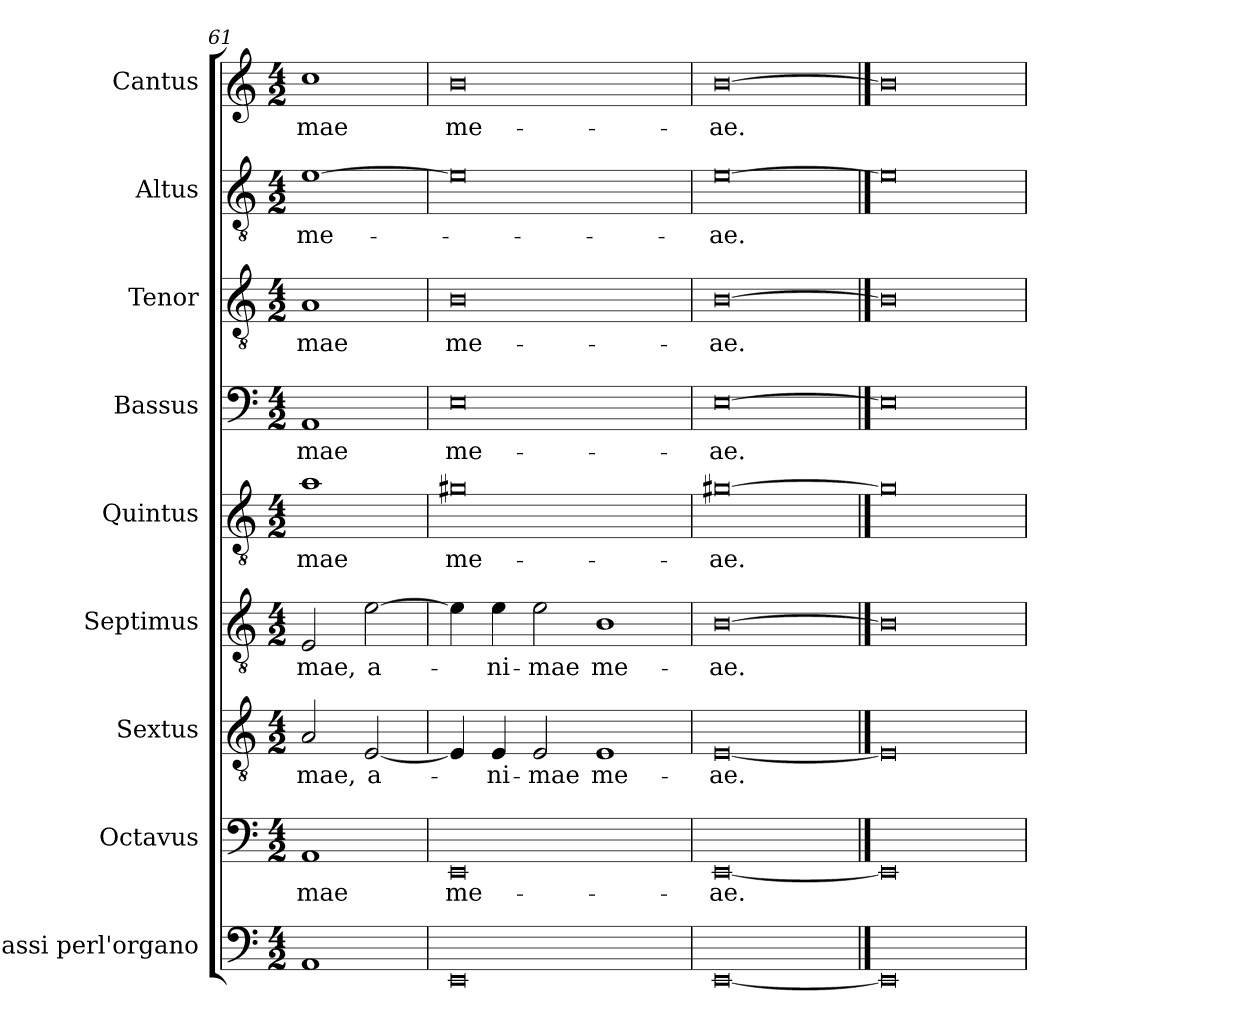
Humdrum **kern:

**kern	**kern	**text	**kern	**text	**kern	**text	**kern	**text	**kern	**text	**kern	**text	**kern	**text	**kern	**text
*part9	*part8	*part8	*part7	*part7	*part6	*part6	*part5	*part5	*part4	*part4	*part3	*part3	*part2	*part2	*part1	*part1
*staff9	*staff8	*staff8	*staff7	*staff7	*staff6	*staff6	*staff5	*staff5	*staff4	*staff4	*staff3	*staff3	*staff2	*staff2	*staff1	*staff1
*I"Bassi perl'organo	*I"Octavus	*	*I"Sextus	*	*I"Septimus	*	*I"Quintus	*	*I"Bassus	*	*I"Tenor	*	*I"Altus	*	*I"Cantus	*
*	*	*	*	*	*	*	*	*	*I'B.	*	*I'T.	*	*I'A.	*	*I'C.	*
*clefF4	*clefF4	*	*clefGv2	*	*clefGv2	*	*clefGv2	*	*clefF4	*	*clefGv2	*	*clefGv2	*	*clefG2	*
*	*	*	*ITrd7c12	*	*ITrd7c12	*	*ITrd7c12	*	*	*	*ITrd7c12	*	*ITrd7c12	*	*	*
*k[]	*k[]	*	*k[]	*	*k[]	*	*k[]	*	*k[]	*	*k[]	*	*k[]	*	*k[]	*
*a:	*a:	*	*a:	*	*a:	*	*a:	*	*a:	*	*a:	*	*a:	*	*a:	*
*M4/2	*M4/2	*	*M4/2	*	*M4/2	*	*M4/2	*	*M4/2	*	*M4/2	*	*M4/2	*	*M4/2	*
=61	=61	=61	=61	=61	=61	=61	=61	=61	=61	=61	=61	=61	=61	=61	=61	=61
!	!	!LO:LY:b	!	!LO:LY:b	!	!LO:LY:b	!	!LO:LY:b	!	!LO:LY:b	!	!LO:LY:b	!	!LO:LY:b	!	!LO:LY:b
1AA	1AA	-mae	2AA/	-mae,	2EE/	-mae,	1A	-mae	1AA	-mae	1AA	-mae	[>1E	me-	1cc	-mae
!	!	!	!	!LO:LY:b	!	!LO:LY:b	!	!	!	!	!	!	!	!	!	!
.	.	.	[<2EE/	a-	[>2E\	a-	.	.	.	.	.	.	.	.	.	.
=62	=62	=62	=62	=62	=62	=62	=62	=62	=62	=62	=62	=62	=62	=62	=62	=62
!	!	!LO:LY:b	!	!	!	!	!	!LO:LY:b	!	!LO:LY:b	!	!LO:LY:b	!	!	!	!LO:LY:b
0EE	0EE	me-	4EE/]	.	4E\]	.	0G#X	me-	0E	me-	0BB	me-	0E]	.	0b	me-
!	!	!	!	!LO:LY:b	!	!LO:LY:b	!	!	!	!	!	!	!	!	!	!
.	.	.	4EE/	-ni-	4E\	-ni-	.	.	.	.	.	.	.	.	.	.
!	!	!	!	!LO:LY:b	!	!LO:LY:b	!	!	!	!	!	!	!	!	!	!
.	.	.	2EE/	-mae	2E\	-mae	.	.	.	.	.	.	.	.	.	.
!	!	!	!	!LO:LY:b	!	!LO:LY:b	!	!	!	!	!	!	!	!	!	!
.	.	.	1EE	me-	1BB	me-	.	.	.	.	.	.	.	.	.	.
=63	=63	=63	=63	=63	=63	=63	=63	=63	=63	=63	=63	=63	=63	=63	=63	=63
!	!	!LO:LY:b	!	!LO:LY:b	!	!LO:LY:b	!	!LO:LY:b	!	!LO:LY:b	!	!LO:LY:b	!	!LO:LY:b	!	!LO:LY:b
[0EE	[0EE	-ae.	[0EE	-ae.	[0BB	-ae.	[0G#X	-ae.	[0E	-ae.	[0BB	-ae.	[0E	-ae.	[0b	-ae.
==64	==64	==64	==64	==64	==64	==64	==64	==64	==64	==64	==64	==64	==64	==64	==64	==64
0EE]	0EE]	.	0EE]	.	0BB]	.	0G#]	.	0E]	.	0BB]	.	0E]	.	0b]	.
=	=	=	=	=	=	=	=	=	=	=	=	=	=	=	=	=
*-	*-	*-	*-	*-	*-	*-	*-	*-	*-	*-	*-	*-	*-	*-	*-	*-
